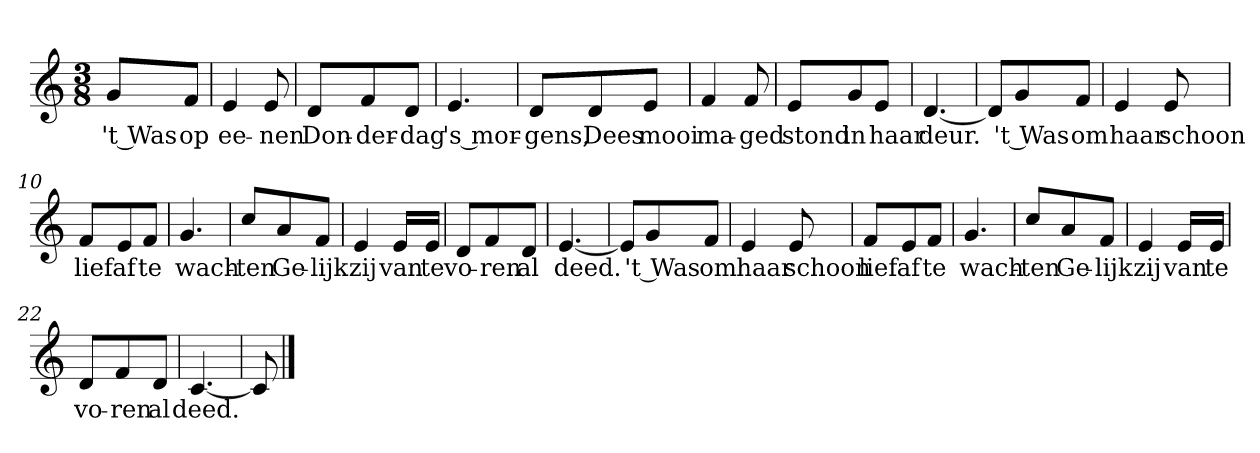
**kern	**text
*part1	*part1
*staff1	*staff1
*clefG2	*
*k[]	*
*C:	*
*M3/8	*
*MM120	*
=	=
8g/L	't Was
8f/J	op
=1	=1
4e	ee-
8e	-nen
=2	=2
8d/L	Don-
8f/	-der-
8d/J	-dag
=3	=3
4.e	's mor-
=4	=4
8d/L	-gens,
8d/	Dees
8e/J	mooi
=5	=5
4f	ma-
8f	-ged
=6	=6
8e/L	stond
8g/	in
8e/J	haar
=7	=7
[4.d	deur.
=8	=8
8d/L]	.
8g/	't Was
8f/J	om
=9	=9
4e	haar
8e	schoon
=10	=10
8f/L	lief
8e/	af
8f/J	te
=11	=11
4.g	wach-
=12	=12
8cc/L	-ten
8a/	Ge-
8f/J	-lijk
=13	=13
4e	zij
16e/LL	van
16e/JJ	te
=14	=14
8d/L	vo-
8f/	-ren
8d/J	al
=15	=15
[4.e	deed.
=16	=16
8e/L]	.
8g/	't Was
8f/J	om
=17	=17
4e	haar
8e	schoon
=18	=18
8f/L	lief
8e/	af
8f/J	te
=19	=19
4.g	wach-
=20	=20
8cc/L	-ten
8a/	Ge-
8f/J	-lijk
=21	=21
4e	zij
16e/LL	van
16e/JJ	te
=22	=22
8d/L	vo-
8f/	-ren
8d/J	al
=23	=23
[4.c	deed.
=24	=24
8c]	.
==	==
*-	*-
